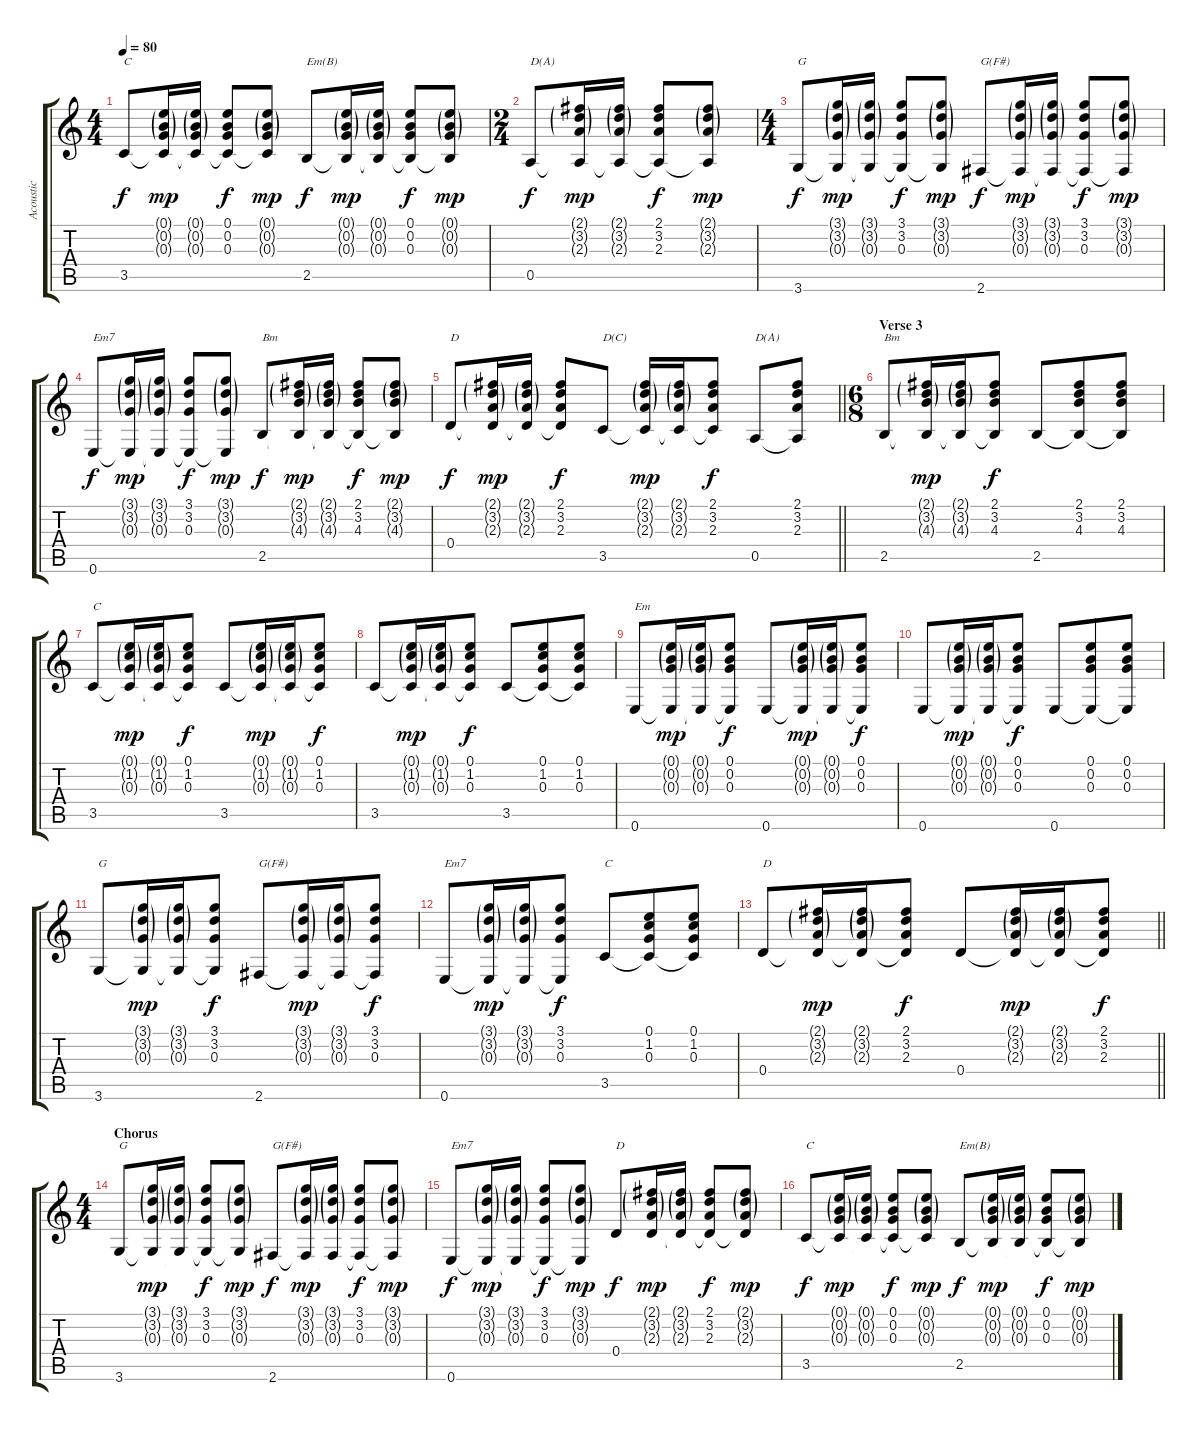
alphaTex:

\track ("Acoustic" "Acoustic") {instrument acousticguitarsteel}
\staff {score tabs}
\tuning (E4 B3 G3 D3 A2 E2) {hide}
\ts (4 4)
\tempo 80
\clef g2
\ks c
3.5.8{txt "C" dy f} (0.1{g} 0.2{g} 0.3{g} 3.5{t}).16{dy mp} (0.1{g} 0.2{g} 0.3{g} 3.5{t}).16 (0.1 0.2 0.3 3.5{t}).8{dy f} (0.1{g} 0.2{g} 0.3{g} 3.5{t}).8{dy mp} 2.5.8{txt "Em(B)" dy f} (0.1{g} 0.2{g} 0.3{g} 2.5{t}).16{dy mp} (0.1{g} 0.2{g} 0.3{g} 2.5{t}).16 (0.1 0.2 0.3 2.5{t}).8{dy f} (0.1{g} 0.2{g} 0.3{g} 2.5{t}).8{dy mp} |
\ts (2 4)
0.5.8{txt "D(A)" dy f} (2.1{g} 3.2{g} 2.3{g} 0.5{t}).16{dy mp} (2.1{g} 3.2{g} 2.3{g} 0.5{t}).16 (2.1 3.2 2.3 0.5{t}).8{dy f} (2.1{g} 3.2{g} 2.3{g} 0.5{t}).8{dy mp} |
\ts (4 4)
3.6.8{txt "G" dy f} (3.1{g} 3.2{g} 0.3{g} 3.6{t}).16{dy mp} (3.1{g} 3.2{g} 0.3{g} 3.6{t}).16 (3.1 3.2 0.3 3.6{t}).8{dy f} (3.1{g} 3.2{g} 0.3{g} 3.6{t}).8{dy mp} 2.6.8{txt "G(F#)" dy f} (3.1{g} 3.2{g} 0.3{g} 2.6{t}).16{dy mp} (3.1{g} 3.2{g} 0.3{g} 2.6{t}).16 (3.1 3.2 0.3 2.6{t}).8{dy f} (3.1{g} 3.2{g} 0.3{g} 2.6{t}).8{dy mp} |
0.6.8{txt "Em7" dy f} (3.1{g} 3.2{g} 0.3{g} 0.6{t}).16{dy mp} (3.1{g} 3.2{g} 0.3{g} 0.6{t}).16 (3.1 3.2 0.3 0.6{t}).8{dy f} (3.1{g} 3.2{g} 0.3{g} 0.6{t}).8{dy mp} 2.5.8{txt "Bm" dy f} (2.1{g} 3.2{g} 4.3{g} 2.5{t}).16{dy mp} (2.1{g} 3.2{g} 4.3{g} 2.5{t}).16 (2.1 3.2 4.3 2.5{t}).8{dy f} (2.1{g} 3.2{g} 4.3{g} 2.5{t}).8{dy mp} |
\barLineRight lightlight
0.4.8{txt "D" dy f} (2.1{g} 3.2{g} 2.3{g} 0.4{t}).16{dy mp} (2.1{g} 3.2{g} 2.3{g} 0.4{t}).16 (2.1 3.2 2.3 0.4{t}).8{dy f} 3.5.8{txt "D(C)"} (2.1{g} 3.2{g} 2.3{g} 3.5{t}).16{dy mp} (2.1{g} 3.2{g} 2.3{g} 3.5{t}).16 (2.1 3.2 2.3 3.5{t}).8{dy f} 0.5.8{txt "D(A)"} (2.1 3.2 2.3 0.5{t}).8 |
\ts (6 8)
\section ("" "Verse 3")
2.5.8{txt "Bm"} (2.1{g} 3.2{g} 4.3{g} 2.5{t}).16{dy mp} (2.1{g} 3.2{g} 4.3{g} 2.5{t}).16 (2.1 3.2 4.3 2.5{t}).8{dy f} 2.5.8 (2.1 3.2 4.3 2.5{t}).8 (2.1 3.2 4.3 2.5{t}).8 |
3.5.8{txt "C"} (0.1{g} 1.2{g} 0.3{g} 3.5{t}).16{dy mp} (0.1{g} 1.2{g} 0.3{g} 3.5{t}).16 (0.1 1.2 0.3 3.5{t}).8{dy f} 3.5.8 (0.1{g} 1.2{g} 0.3{g} 3.5{t}).16{dy mp} (0.1{g} 1.2{g} 0.3{g} 3.5{t}).16 (0.1 1.2 0.3 3.5{t}).8{dy f} |
3.5.8 (0.1{g} 1.2{g} 0.3{g} 3.5{t}).16{dy mp} (0.1{g} 1.2{g} 0.3{g} 3.5{t}).16 (0.1 1.2 0.3 3.5{t}).8{dy f} 3.5.8 (0.1 1.2 0.3 3.5{t}).8 (0.1 1.2 0.3 3.5{t}).8 |
0.6.8{txt "Em"} (0.1{g} 0.2{g} 0.3{g} 0.6{t}).16{dy mp} (0.1{g} 0.2{g} 0.3{g} 0.6{t}).16 (0.1 0.2 0.3 0.6{t}).8{dy f} 0.6.8 (0.1{g} 0.2{g} 0.3{g} 0.6{t}).16{dy mp} (0.1{g} 0.2{g} 0.3{g} 0.6{t}).16 (0.1 0.2 0.3 0.6{t}).8{dy f} |
0.6.8 (0.1{g} 0.2{g} 0.3{g} 0.6{t}).16{dy mp} (0.1{g} 0.2{g} 0.3{g} 0.6{t}).16 (0.1 0.2 0.3 0.6{t}).8{dy f} 0.6.8 (0.1 0.2 0.3 0.6{t}).8 (0.1 0.2 0.3 0.6{t}).8 |
3.6.8{txt "G"} (3.1{g} 3.2{g} 0.3{g} 3.6{t}).16{dy mp} (3.1{g} 3.2{g} 0.3{g} 3.6{t}).16 (3.1 3.2 0.3 3.6{t}).8{dy f} 2.6.8{txt "G(F#)"} (3.1{g} 3.2{g} 0.3{g} 2.6{t}).16{dy mp} (3.1{g} 3.2{g} 0.3{g} 2.6{t}).16 (3.1 3.2 0.3 2.6{t}).8{dy f} |
0.6.8{txt "Em7"} (3.1{g} 3.2{g} 0.3{g} 0.6{t}).16{dy mp} (3.1{g} 3.2{g} 0.3{g} 0.6{t}).16 (3.1 3.2 0.3 0.6{t}).8{dy f} 3.5.8{txt "C"} (0.1 1.2 0.3 3.5{t}).8 (0.1 1.2 0.3 3.5{t}).8 |
\barLineRight lightlight
0.4.8{txt "D"} (2.1{g} 3.2{g} 2.3{g} 0.4{t}).16{dy mp} (2.1{g} 3.2{g} 2.3{g} 0.4{t}).16 (2.1 3.2 2.3 0.4{t}).8{dy f} 0.4.8 (2.1{g} 3.2{g} 2.3{g} 0.4{t}).16{dy mp} (2.1{g} 3.2{g} 2.3{g} 0.4{t}).16 (2.1 3.2 2.3 0.4{t}).8{dy f} |
\ts (4 4)
\section ("" "Chorus")
3.6.8{txt "G"} (3.1{g} 3.2{g} 0.3{g} 3.6{t}).16{dy mp} (3.1{g} 3.2{g} 0.3{g} 3.6{t}).16 (3.1 3.2 0.3 3.6{t}).8{dy f} (3.1{g} 3.2{g} 0.3{g} 3.6{t}).8{dy mp} 2.6.8{txt "G(F#)" dy f} (3.1{g} 3.2{g} 0.3{g} 2.6{t}).16{dy mp} (3.1{g} 3.2{g} 0.3{g} 2.6{t}).16 (3.1 3.2 0.3 2.6{t}).8{dy f} (3.1{g} 3.2{g} 0.3{g} 2.6{t}).8{dy mp} |
0.6.8{txt "Em7" dy f} (3.1{g} 3.2{g} 0.3{g} 0.6{t}).16{dy mp} (3.1{g} 3.2{g} 0.3{g} 0.6{t}).16 (3.1 3.2 0.3 0.6{t}).8{dy f} (3.1{g} 3.2{g} 0.3{g} 0.6{t}).8{dy mp} 0.4.8{txt "D" dy f} (2.1{g} 3.2{g} 2.3{g} 0.4{t}).16{dy mp} (2.1{g} 3.2{g} 2.3{g} 0.4{t}).16 (2.1 3.2 2.3 0.4{t}).8{dy f} (2.1{g} 3.2{g} 2.3{g} 0.4{t}).8{dy mp} |
3.5.8{txt "C" dy f} (0.1{g} 0.2{g} 0.3{g} 3.5{t}).16{dy mp} (0.1{g} 0.2{g} 0.3{g} 3.5{t}).16 (0.1 0.2 0.3 3.5{t}).8{dy f} (0.1{g} 0.2{g} 0.3{g} 3.5{t}).8{dy mp} 2.5.8{txt "Em(B)" dy f} (0.1{g} 0.2{g} 0.3{g} 2.5{t}).16{dy mp} (0.1{g} 0.2{g} 0.3{g} 2.5{t}).16 (0.1 0.2 0.3 2.5{t}).8{dy f} (0.1{g} 0.2{g} 0.3{g} 2.5{t}).8{dy mp}
